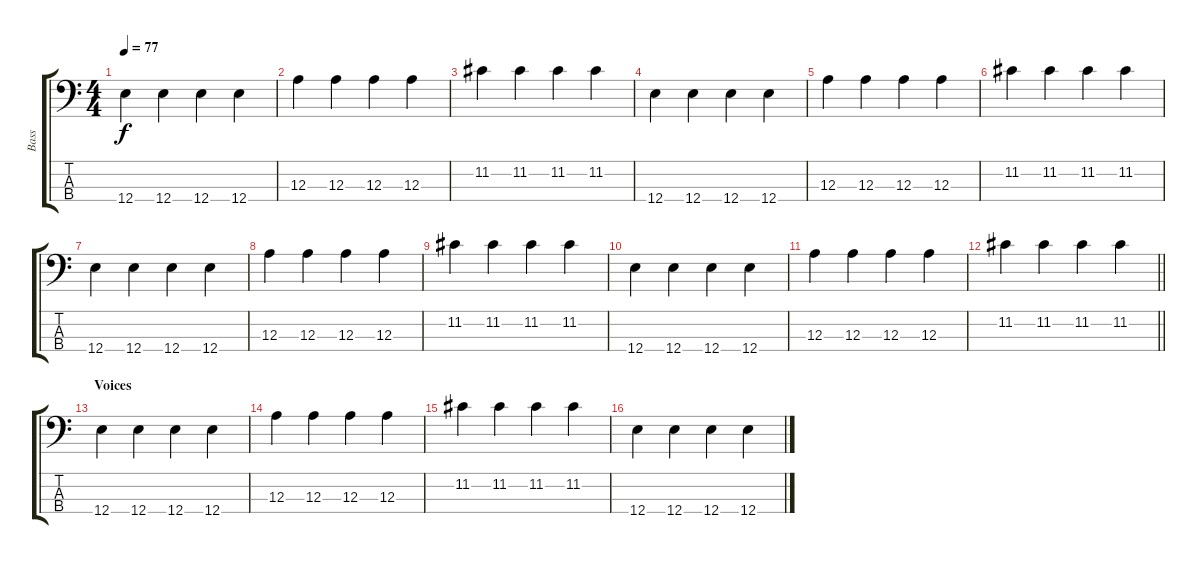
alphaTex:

\track ("Bass" "Bass") {instrument electricbassfinger}
\staff {score tabs}
\tuning (G2 D2 A1 E1) {hide}
\ts (4 4)
\tempo 77
\clef f4
\ks c
12.4.4{dy f} 12.4.4 12.4.4 12.4.4 |
12.3.4 12.3.4 12.3.4 12.3.4 |
11.2.4 11.2.4 11.2.4 11.2.4 |
12.4.4 12.4.4 12.4.4 12.4.4 |
12.3.4 12.3.4 12.3.4 12.3.4 |
11.2.4 11.2.4 11.2.4 11.2.4 |
12.4.4 12.4.4 12.4.4 12.4.4 |
12.3.4 12.3.4 12.3.4 12.3.4 |
11.2.4 11.2.4 11.2.4 11.2.4 |
12.4.4 12.4.4 12.4.4 12.4.4 |
12.3.4 12.3.4 12.3.4 12.3.4 |
\barLineRight lightlight
11.2.4 11.2.4 11.2.4 11.2.4 |
\section ("" "Voices")
12.4.4 12.4.4 12.4.4 12.4.4 |
12.3.4 12.3.4 12.3.4 12.3.4 |
11.2.4 11.2.4 11.2.4 11.2.4 |
12.4.4 12.4.4 12.4.4 12.4.4
